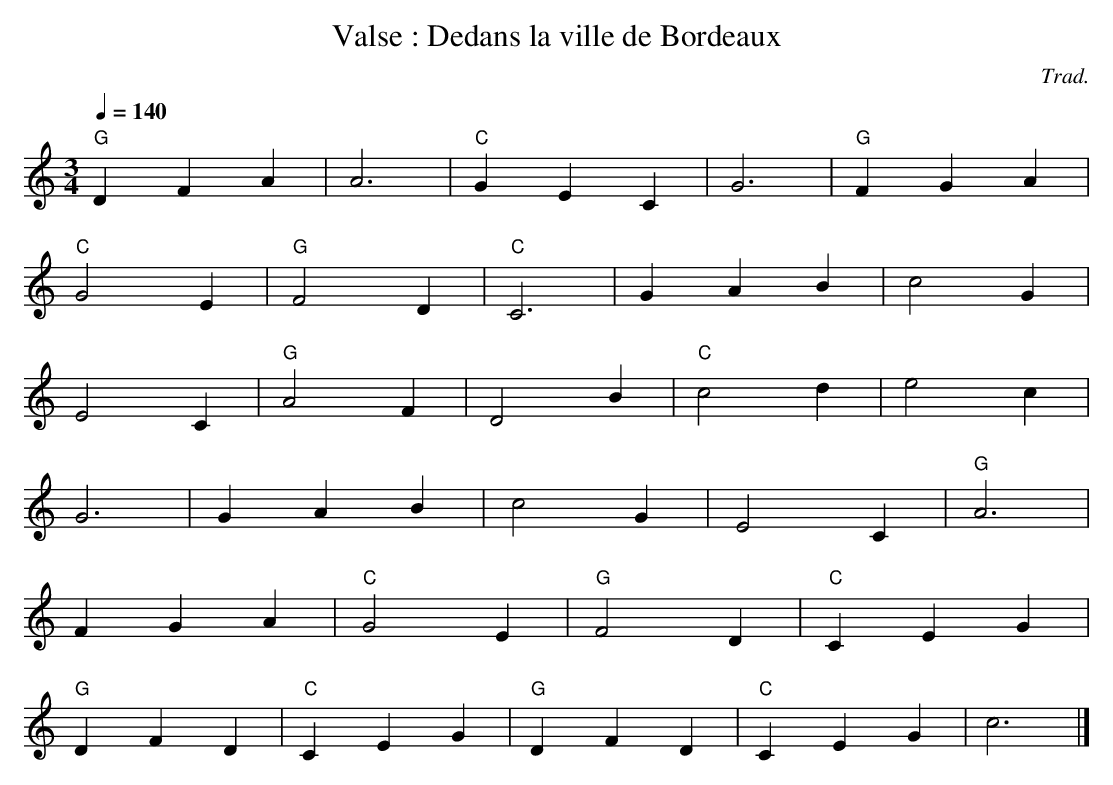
X:1
T:Valse : Dedans la ville de Bordeaux
C:Trad.
M:3/4
L:1/8
Q:1/4=140
K:C
"G"D2 F2 A2 | A6 | "C"G2 E2 C2 | G6 | "G"F2 G2 A2 |
"C"G4 E2 | "G"F4 D2 | "C"C6 | G2 A2 B2 | c4 G2 |
E4 C2 | "G"A4 F2 | D4 B2 | "C"c4 d2 | e4 c2 |
G6 | G2 A2 B2 | c4 G2 | E4 C2 | "G"A6 |
F2 G2 A2 | "C"G4 E2 | "G"F4 D2 | "C"C2 E2 G2 |
"G"D2 F2 D2 | "C"C2 E2 G2 | "G"D2 F2 D2 | "C"C2 E2 G2 | c6 |]
